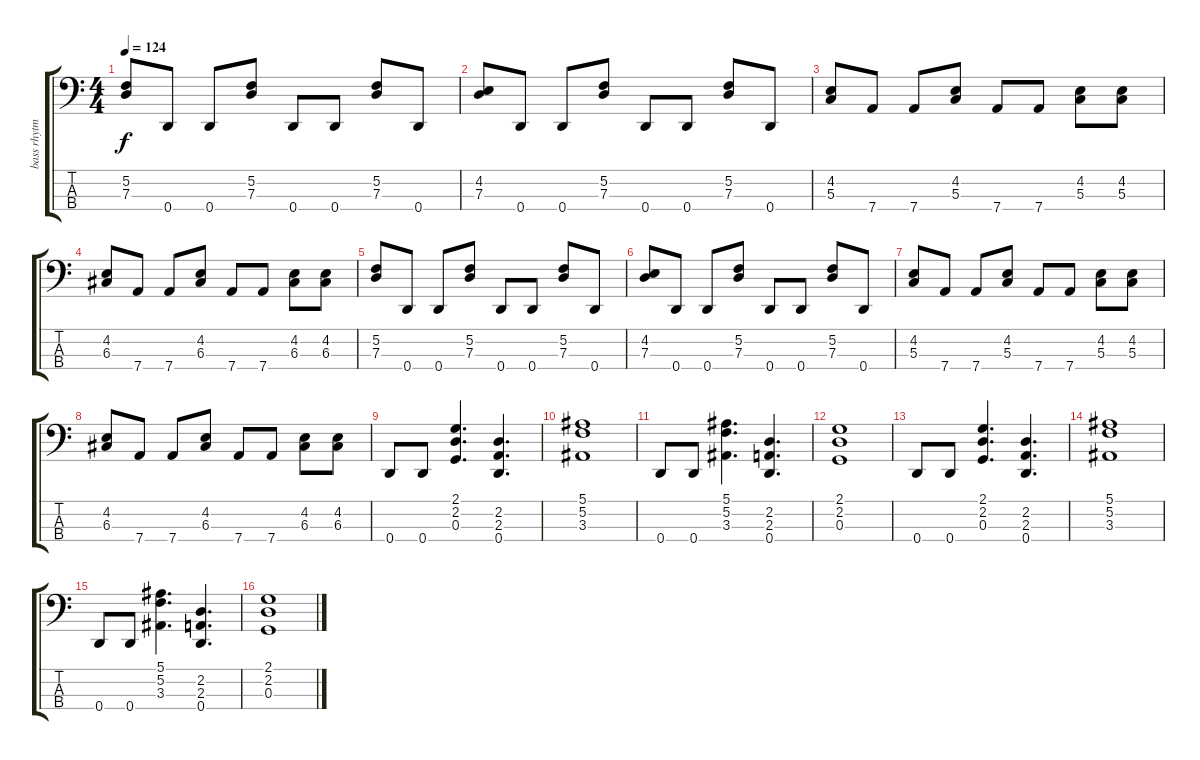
\track ("bass rhytm 2" "bass rhytm") {instrument distortionguitar}
\staff {score tabs}
\tuning (F2 C2 G1 D1) {hide}
\ts (4 4)
\tempo 124
\clef f4
\ks c
(5.2 7.3).8{dy f} 0.4.8 0.4.8 (5.2 7.3).8 0.4.8 0.4.8 (5.2 7.3).8 0.4.8 |
(4.2 7.3).8 0.4.8 0.4.8 (5.2 7.3).8 0.4.8 0.4.8 (5.2 7.3).8 0.4.8 |
(4.2 5.3).8 7.4.8 7.4.8 (4.2 5.3).8 7.4.8 7.4.8 (4.2 5.3).8 (4.2 5.3).8 |
(4.2 6.3).8 7.4.8 7.4.8 (4.2 6.3).8 7.4.8 7.4.8 (4.2 6.3).8 (4.2 6.3).8 |
(5.2 7.3).8 0.4.8 0.4.8 (5.2 7.3).8 0.4.8 0.4.8 (5.2 7.3).8 0.4.8 |
(4.2 7.3).8 0.4.8 0.4.8 (5.2 7.3).8 0.4.8 0.4.8 (5.2 7.3).8 0.4.8 |
(4.2 5.3).8 7.4.8 7.4.8 (4.2 5.3).8 7.4.8 7.4.8 (4.2 5.3).8 (4.2 5.3).8 |
(4.2 6.3).8 7.4.8 7.4.8 (4.2 6.3).8 7.4.8 7.4.8 (4.2 6.3).8 (4.2 6.3).8 |
0.4.8 0.4.8 (2.1 2.2 0.3).4{d} (2.2 2.3 0.4).4{d} |
(5.1 5.2 3.3).1 |
0.4.8 0.4.8 (5.1 5.2 3.3).4{d} (2.2 2.3 0.4).4{d} |
(2.1 2.2 0.3).1 |
0.4.8 0.4.8 (2.1 2.2 0.3).4{d} (2.2 2.3 0.4).4{d} |
(5.1 5.2 3.3).1 |
0.4.8 0.4.8 (5.1 5.2 3.3).4{d} (2.2 2.3 0.4).4{d} |
(2.1 2.2 0.3).1
